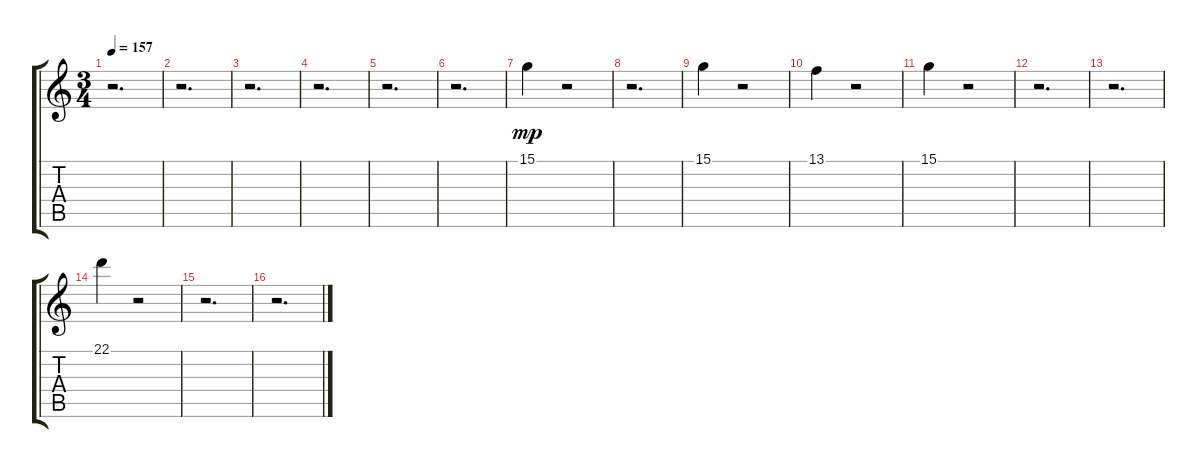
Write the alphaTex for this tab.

\track "" {instrument glockenspiel}
\staff {score tabs}
\tuning (E4 B3 G3 D3 A2 E2) {hide}
\ts (3 4)
\tempo 157
\clef g2
\ks c
r.2{d dy mp instrument glockenspiel} |
r.2{d} |
r.2{d} |
r.2{d} |
r.2{d} |
r.2{d} |
15.1.4 r.2 |
r.2{d} |
15.1.4 r.2 |
13.1.4 r.2 |
15.1.4 r.2 |
r.2{d} |
r.2{d} |
22.1.4 r.2 |
r.2{d} |
r.2{d}
